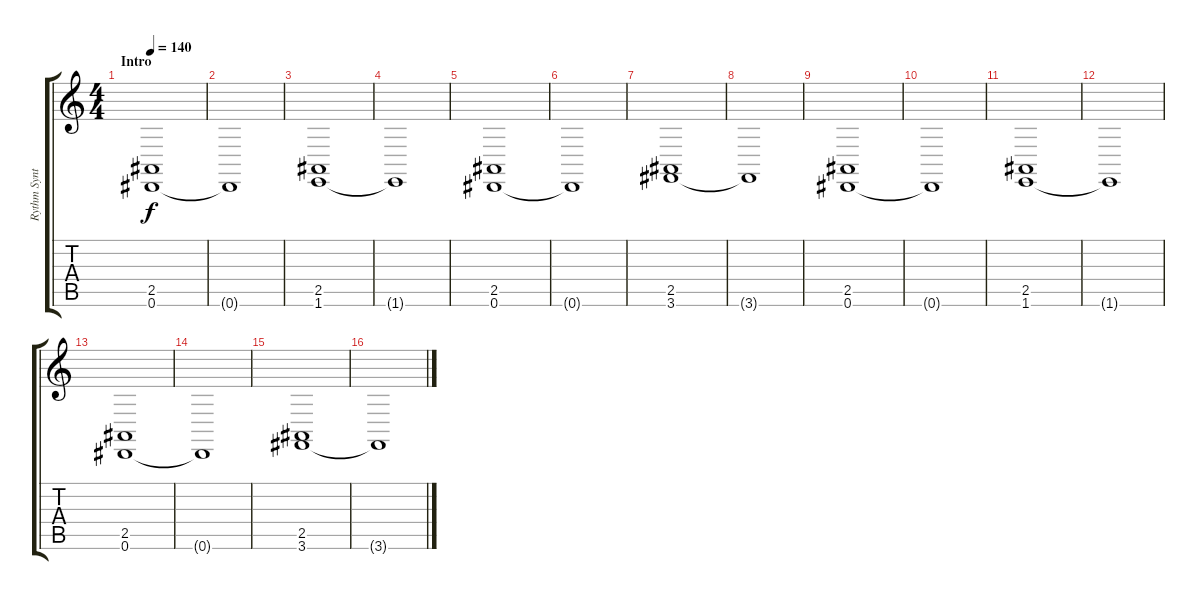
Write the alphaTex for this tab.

\track ("Rythm Synth (Everton)" "Rythm Synt") {instrument fx7echoes}
\staff {score tabs}
\tuning (Eb4 Bb3 Gb3 Db3 Ab2 Eb2) {hide}
\ts (4 4)
\section ("" "Intro")
\tempo 140
\clef g2
\ks c
(2.5 0.6).1{dy f instrument fx7echoes} |
0.6{t}.1 |
(2.5 1.6).1 |
1.6{t}.1 |
(2.5 0.6).1 |
0.6{t}.1 |
(2.5 3.6).1 |
3.6{t}.1 |
(2.5 0.6).1 |
0.6{t}.1 |
(2.5 1.6).1 |
1.6{t}.1 |
(2.5 0.6).1 |
0.6{t}.1 |
(2.5 3.6).1 |
3.6{t}.1
